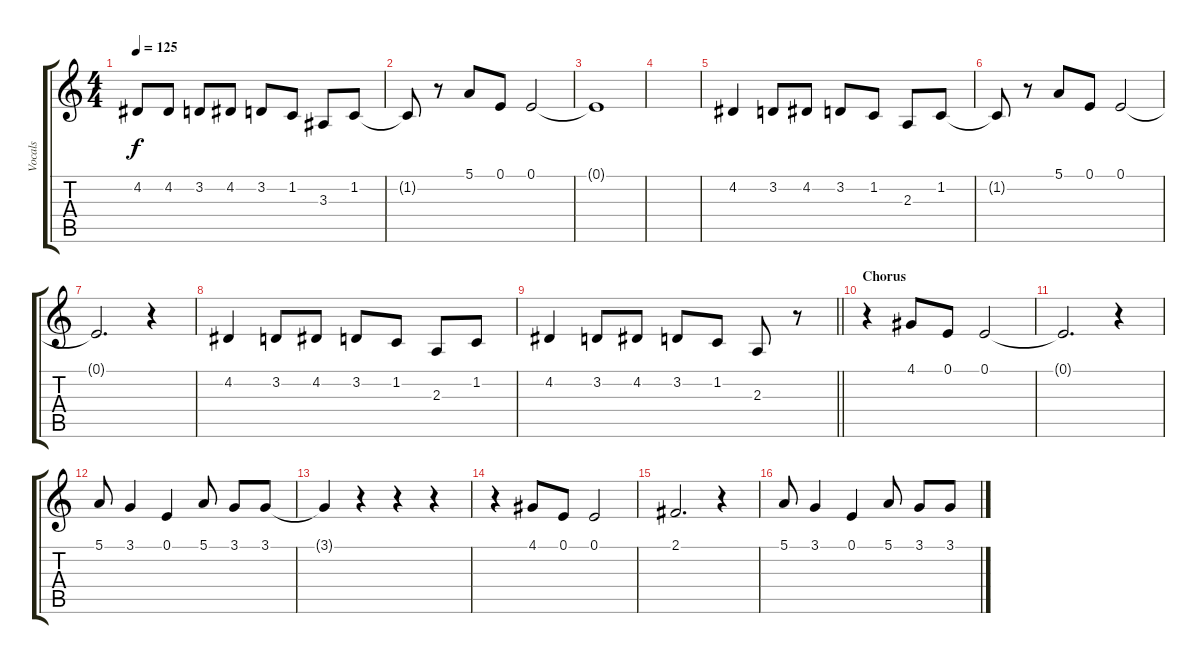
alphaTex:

\track ("Vocals" "Vocals") {instrument tenorsax}
\staff {score tabs}
\tuning (E4 B3 G3 D3 A2 E2) {hide}
\ts (4 4)
\tempo 125
\clef g2
\ks c
4.2.8{dy f} 4.2.8 3.2.8 4.2.8 3.2.8 1.2.8 3.3.8 1.2.8 |
1.2{t}.8 r.8 5.1.8 0.1.8 0.1.2 |
0.1{t}.1 |
|
4.2.4 3.2.8 4.2.8 3.2.8 1.2.8 2.3.8 1.2.8 |
1.2{t}.8 r.8 5.1.8 0.1.8 0.1.2 |
0.1{t}.2{d} r.4 |
4.2.4 3.2.8 4.2.8 3.2.8 1.2.8 2.3.8 1.2.8 |
\barLineRight lightlight
4.2.4 3.2.8 4.2.8 3.2.8 1.2.8 2.3.8 r.8 |
\section ("" "Chorus")
r.4 4.1.8 0.1.8 0.1.2 |
0.1{t}.2{d} r.4 |
5.1.8 3.1.4 0.1.4 5.1.8 3.1.8 3.1.8 |
3.1{t}.4 r.4 r.4 r.4 |
r.4 4.1.8 0.1.8 0.1.2 |
2.1.2{d} r.4 |
5.1.8 3.1.4 0.1.4 5.1.8 3.1.8 3.1.8
